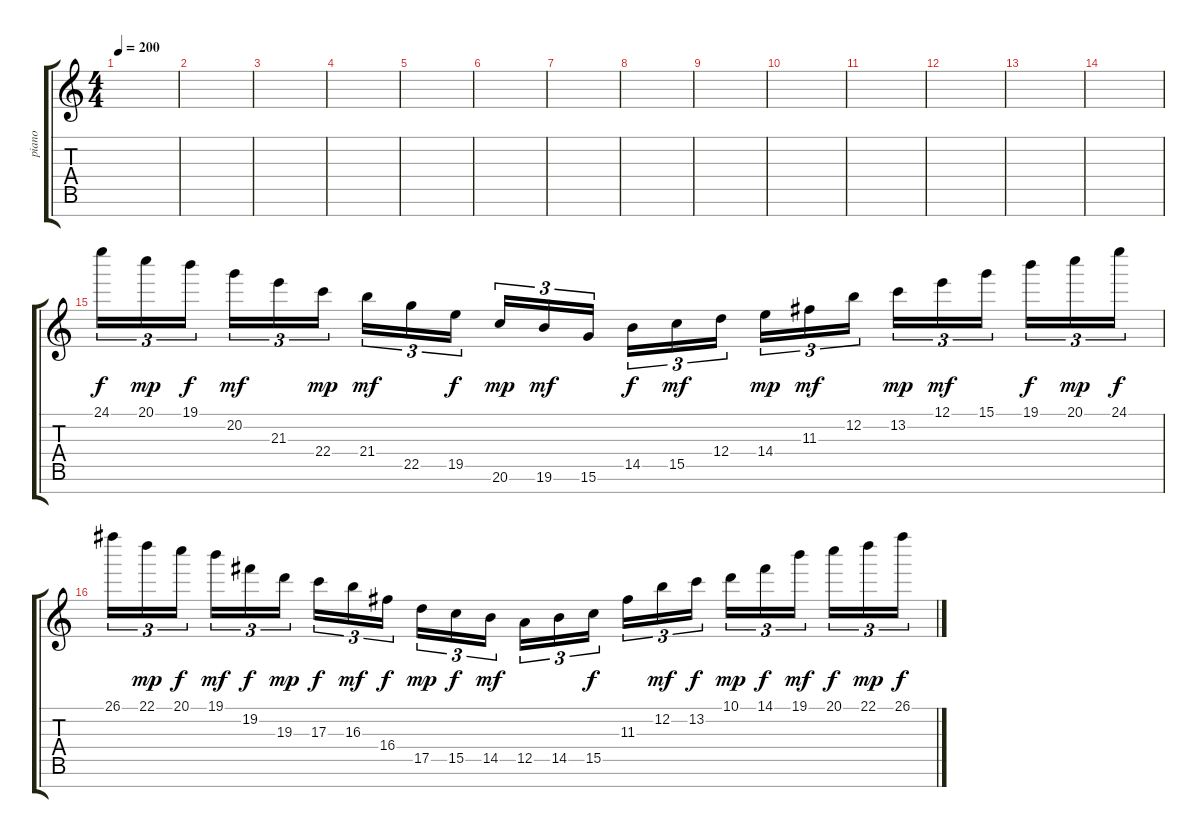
\track ("piano" "piano") {instrument distortionguitar}
\staff {score tabs}
\tuning (E4 B3 G3 D3 A2 E2 B1) {hide}
\ts (4 4)
\tempo 200
\clef g2
\ks c
|
|
|
|
|
|
|
|
|
|
|
|
|
|
24.1.16{tu (3 2) dy f instrument acousticgrandpiano} 20.1.16{tu (3 2) dy mp} 19.1.16{tu (3 2) dy f} 20.2.16{tu (3 2) dy mf} 21.3.16{tu (3 2)} 22.4.16{tu (3 2) dy mp} 21.4.16{tu (3 2) dy mf} 22.5.16{tu (3 2)} 19.5.16{tu (3 2) dy f} 20.6.16{tu (3 2) dy mp} 19.6.16{tu (3 2) dy mf} 15.6.16{tu (3 2)} 14.5.16{tu (3 2) dy f} 15.5.16{tu (3 2) dy mf} 12.4.16{tu (3 2)} 14.4.16{tu (3 2) dy mp} 11.3.16{tu (3 2) dy mf} 12.2.16{tu (3 2)} 13.2.16{tu (3 2) dy mp} 12.1.16{tu (3 2) dy mf} 15.1.16{tu (3 2)} 19.1.16{tu (3 2) dy f} 20.1.16{tu (3 2) dy mp} 24.1.16{tu (3 2) dy f} |
26.1.16{tu (3 2)} 22.1.16{tu (3 2) dy mp} 20.1.16{tu (3 2) dy f} 19.1.16{tu (3 2) dy mf} 19.2.16{tu (3 2) dy f} 19.3.16{tu (3 2) dy mp} 17.3.16{tu (3 2) dy f} 16.3.16{tu (3 2) dy mf} 16.4.16{tu (3 2) dy f} 17.5.16{tu (3 2) dy mp} 15.5.16{tu (3 2) dy f} 14.5.16{tu (3 2) dy mf} 12.5.16{tu (3 2)} 14.5.16{tu (3 2)} 15.5.16{tu (3 2) dy f} 11.3.16{tu (3 2)} 12.2.16{tu (3 2) dy mf} 13.2.16{tu (3 2) dy f} 10.1.16{tu (3 2) dy mp} 14.1.16{tu (3 2) dy f} 19.1.16{tu (3 2) dy mf} 20.1.16{tu (3 2) dy f} 22.1.16{tu (3 2) dy mp} 26.1.16{tu (3 2) dy f}
